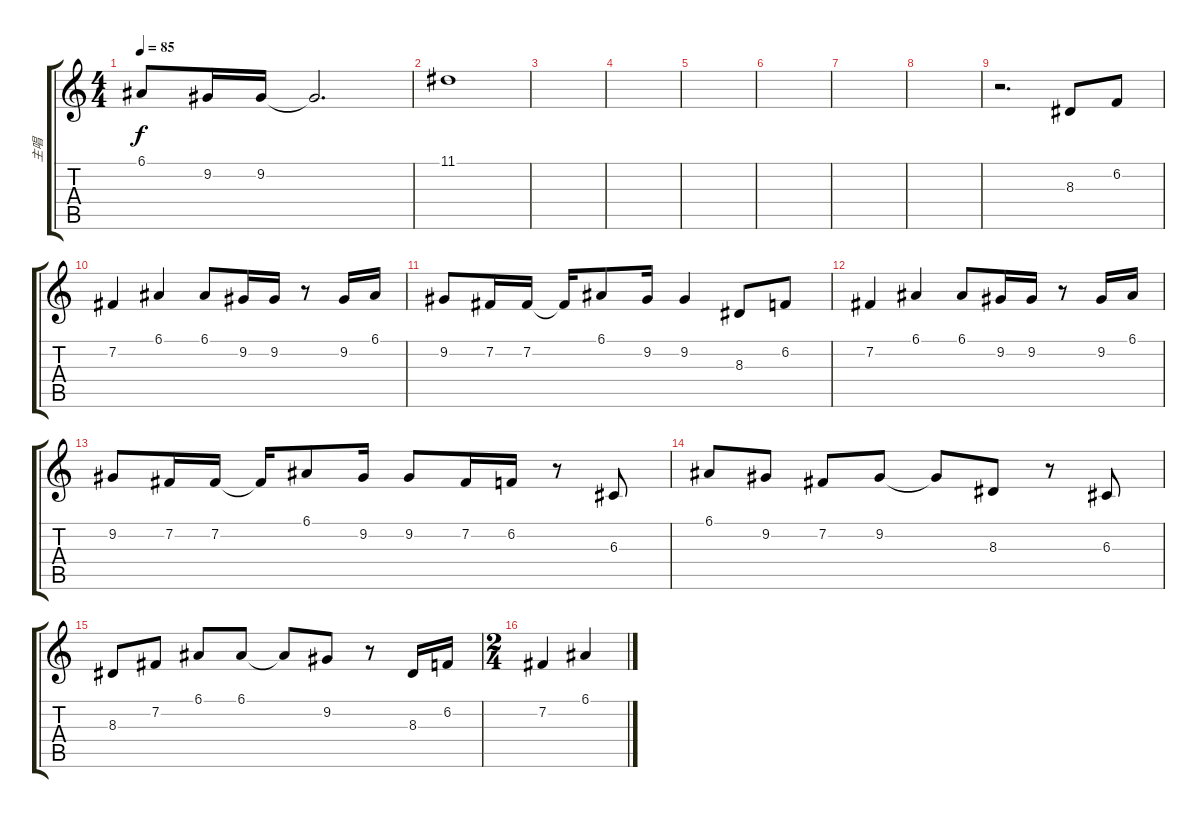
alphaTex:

\track ("主唱" "主唱") {instrument violin}
\staff {score tabs}
\tuning (E4 B3 G3 D3 A2 E2) {hide}
\ts (4 4)
\tempo 85
\clef g2
\ks c
6.1.8{dy f} 9.2.16 9.2.16 9.2{t}.2{d} |
11.1.1 |
|
|
|
|
|
|
r.2{d} 8.3.8 6.2.8 |
7.2.4 6.1.4 6.1.8 9.2.16 9.2.16 r.8 9.2.16 6.1.16 |
9.2.8 7.2.16 7.2.16 7.2{t}.16 6.1.8 9.2.16 9.2.4 8.3.8 6.2.8 |
7.2.4 6.1.4 6.1.8 9.2.16 9.2.16 r.8 9.2.16 6.1.16 |
9.2.8 7.2.16 7.2.16 7.2{t}.16 6.1.8 9.2.16 9.2.8 7.2.16 6.2.16 r.8 6.3.8 |
6.1.8 9.2.8 7.2.8 9.2.8 9.2{t}.8 8.3.8 r.8 6.3.8 |
8.3.8 7.2.8 6.1.8 6.1.8 6.1{t}.8 9.2.8 r.8 8.3.16 6.2.16 |
\ts (2 4)
7.2.4 6.1.4
